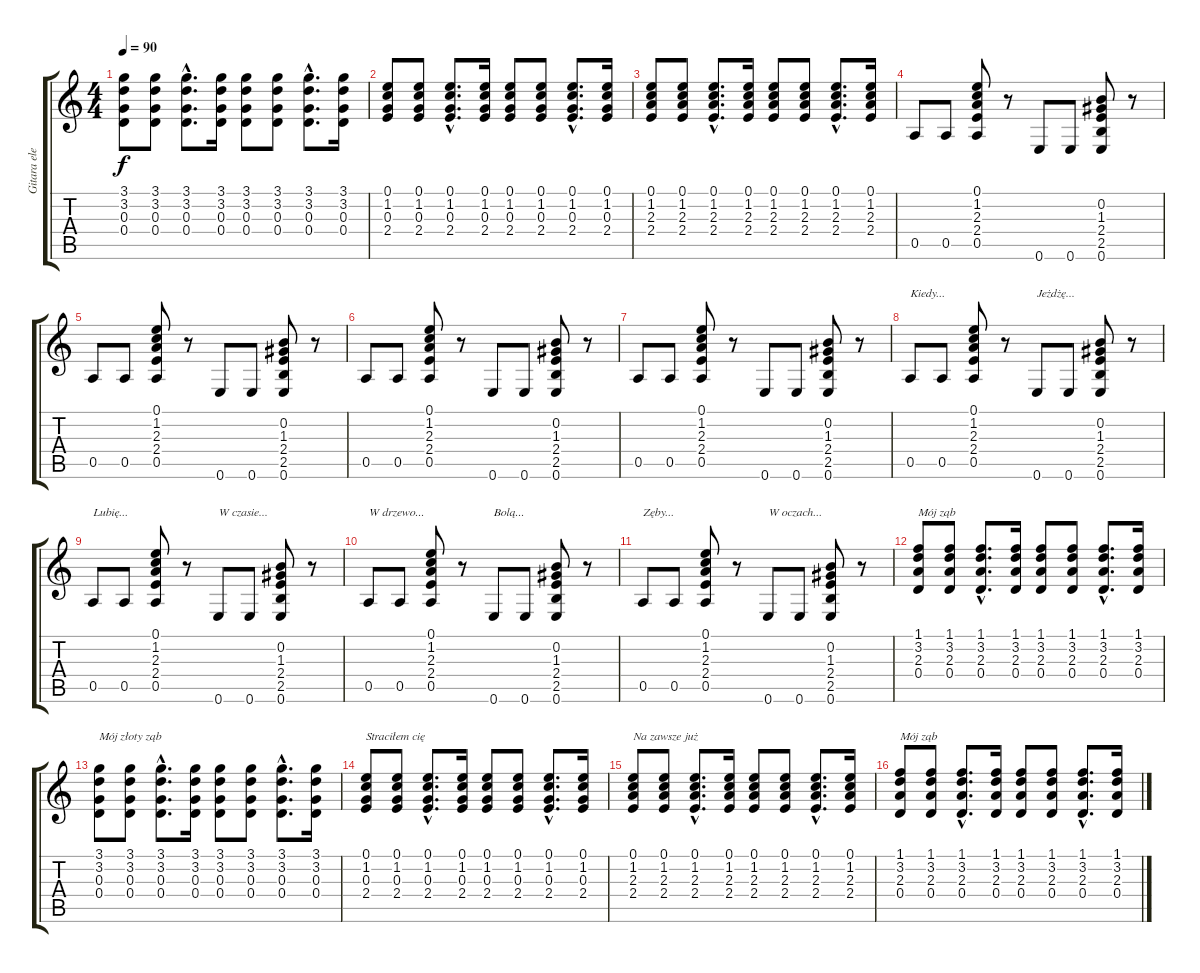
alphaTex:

\track ("Gitara elektryczna" "Gitara ele") {instrument acousticguitarsteel}
\staff {score tabs}
\tuning (E4 B3 G3 D3 A2 E2) {hide}
\ts (4 4)
\tempo 90
\clef g2
\ks c
(3.1 3.2 0.3 0.4).8{dy f} (3.1 3.2 0.3 0.4).8 (3.1{hac} 3.2{hac} 0.3{hac} 0.4{hac}).8{d} (3.1 3.2 0.3 0.4).16 (3.1 3.2 0.3 0.4).8 (3.1 3.2 0.3 0.4).8 (3.1{hac} 3.2{hac} 0.3{hac} 0.4{hac}).8{d} (3.1 3.2 0.3 0.4).16 |
(0.1 1.2 0.3 2.4).8 (0.1 1.2 0.3 2.4).8 (0.1{hac} 1.2{hac} 0.3{hac} 2.4{hac}).8{d} (0.1 1.2 0.3 2.4).16 (0.1 1.2 0.3 2.4).8 (0.1 1.2 0.3 2.4).8 (0.1{hac} 1.2{hac} 0.3{hac} 2.4{hac}).8{d} (0.1 1.2 0.3 2.4).16 |
(0.1 1.2 2.3 2.4).8 (0.1 1.2 2.3 2.4).8 (0.1{hac} 1.2{hac} 2.3{hac} 2.4{hac}).8{d} (0.1 1.2 2.3 2.4).16 (0.1 1.2 2.3 2.4).8 (0.1 1.2 2.3 2.4).8 (0.1{hac} 1.2{hac} 2.3{hac} 2.4{hac}).8{d} (0.1 1.2 2.3 2.4).16 |
0.5.8 0.5.8 (0.1 1.2 2.3 2.4 0.5).8 r.8 0.6.8 0.6.8 (0.2 1.3 2.4 2.5 0.6).8 r.8 |
0.5.8 0.5.8 (0.1 1.2 2.3 2.4 0.5).8 r.8 0.6.8 0.6.8 (0.2 1.3 2.4 2.5 0.6).8 r.8 |
0.5.8 0.5.8 (0.1 1.2 2.3 2.4 0.5).8 r.8 0.6.8 0.6.8 (0.2 1.3 2.4 2.5 0.6).8 r.8 |
0.5.8 0.5.8 (0.1 1.2 2.3 2.4 0.5).8 r.8 0.6.8 0.6.8 (0.2 1.3 2.4 2.5 0.6).8 r.8 |
0.5.8{txt "Kiedy..."} 0.5.8 (0.1 1.2 2.3 2.4 0.5).8 r.8 0.6.8{txt "Jeżdżę..."} 0.6.8 (0.2 1.3 2.4 2.5 0.6).8 r.8 |
0.5.8{txt "Lubię..."} 0.5.8 (0.1 1.2 2.3 2.4 0.5).8 r.8 0.6.8{txt "W czasie..."} 0.6.8 (0.2 1.3 2.4 2.5 0.6).8 r.8 |
0.5.8{txt "W drzewo..."} 0.5.8 (0.1 1.2 2.3 2.4 0.5).8 r.8 0.6.8{txt "Bolą..."} 0.6.8 (0.2 1.3 2.4 2.5 0.6).8 r.8 |
0.5.8{txt "Zęby..."} 0.5.8 (0.1 1.2 2.3 2.4 0.5).8 r.8 0.6.8{txt "W oczach..."} 0.6.8 (0.2 1.3 2.4 2.5 0.6).8 r.8 |
(1.1 3.2 2.3 0.4).8{txt "Mój ząb"} (1.1 3.2 2.3 0.4).8 (1.1{hac} 3.2{hac} 2.3{hac} 0.4{hac}).8{d} (1.1 3.2 2.3 0.4).16 (1.1 3.2 2.3 0.4).8 (1.1 3.2 2.3 0.4).8 (1.1{hac} 3.2{hac} 2.3{hac} 0.4{hac}).8{d} (1.1 3.2 2.3 0.4).16 |
(3.1 3.2 0.3 0.4).8{txt "Mój złoty ząb"} (3.1 3.2 0.3 0.4).8 (3.1{hac} 3.2{hac} 0.3{hac} 0.4{hac}).8{d} (3.1 3.2 0.3 0.4).16 (3.1 3.2 0.3 0.4).8 (3.1 3.2 0.3 0.4).8 (3.1{hac} 3.2{hac} 0.3{hac} 0.4{hac}).8{d} (3.1 3.2 0.3 0.4).16 |
(0.1 1.2 0.3 2.4).8{txt "Straciłem cię"} (0.1 1.2 0.3 2.4).8 (0.1{hac} 1.2{hac} 0.3{hac} 2.4{hac}).8{d} (0.1 1.2 0.3 2.4).16 (0.1 1.2 0.3 2.4).8 (0.1 1.2 0.3 2.4).8 (0.1{hac} 1.2{hac} 0.3{hac} 2.4{hac}).8{d} (0.1 1.2 0.3 2.4).16 |
(0.1 1.2 2.3 2.4).8{txt "Na zawsze już"} (0.1 1.2 2.3 2.4).8 (0.1{hac} 1.2{hac} 2.3{hac} 2.4{hac}).8{d} (0.1 1.2 2.3 2.4).16 (0.1 1.2 2.3 2.4).8 (0.1 1.2 2.3 2.4).8 (0.1{hac} 1.2{hac} 2.3{hac} 2.4{hac}).8{d} (0.1 1.2 2.3 2.4).16 |
(1.1 3.2 2.3 0.4).8{txt "Mój ząb"} (1.1 3.2 2.3 0.4).8 (1.1{hac} 3.2{hac} 2.3{hac} 0.4{hac}).8{d} (1.1 3.2 2.3 0.4).16 (1.1 3.2 2.3 0.4).8 (1.1 3.2 2.3 0.4).8 (1.1{hac} 3.2{hac} 2.3{hac} 0.4{hac}).8{d} (1.1 3.2 2.3 0.4).16
